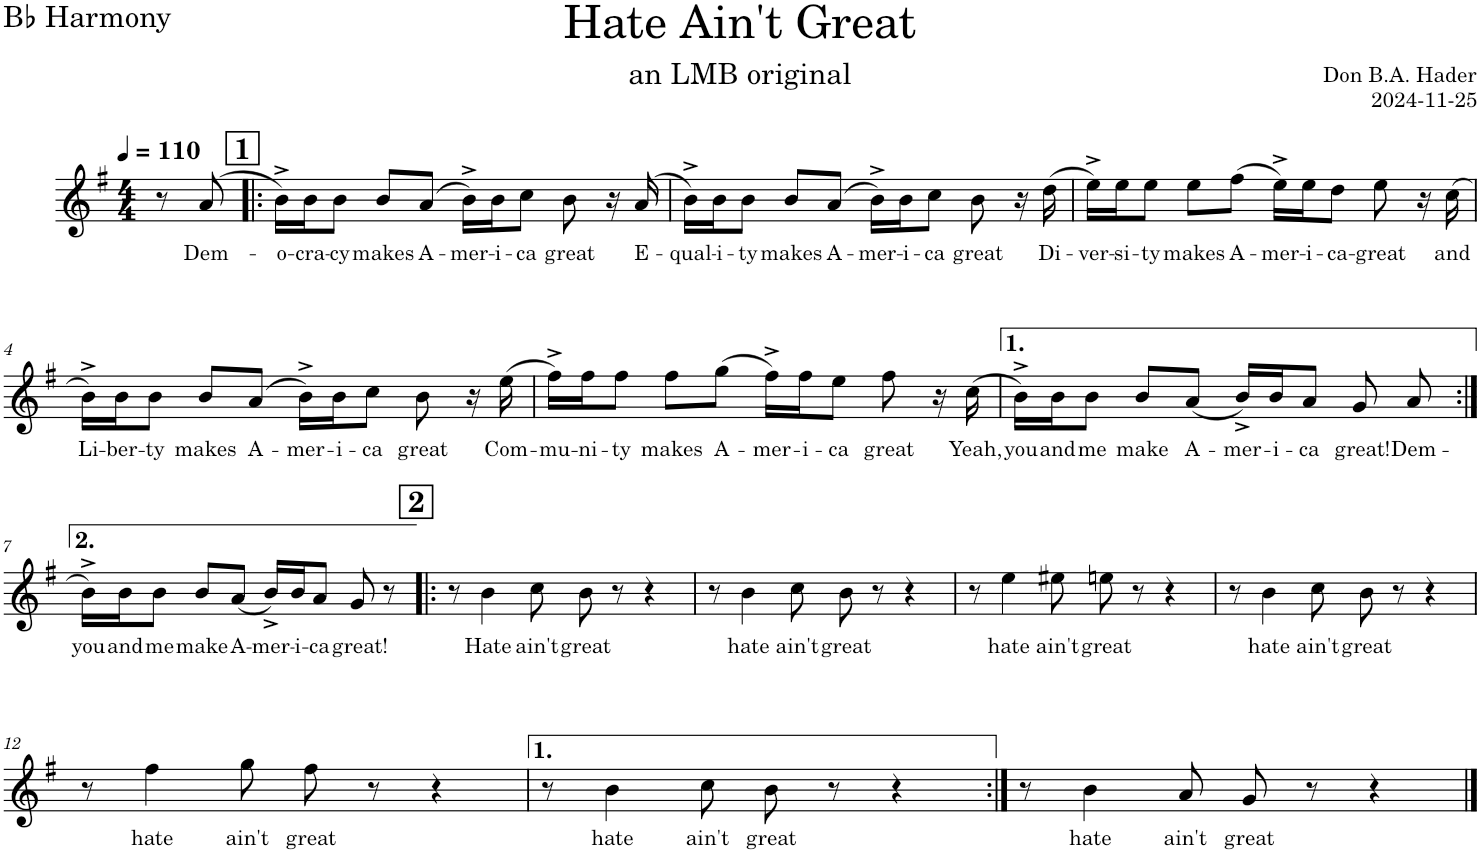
**kern	**text
*part1	*part1
*staff1	*staff1
*I"Tenor Saxophone 2	*
*I'T. Sax. 2	*
*clefG2	*
*Trd8c14	*
*k[f#]	*
*M4/4	*
*MM110	*
=	=
8r	.
!	!LO:LY:b
(8a/	Dem-
!!LO:REH:place=s1:a:B:cj:fs=14:t=1
=1!|:	=1!|:
!	!LO:LY:b
16b^\LL)	-o-
!	!LO:LY:b
16b\J	-cra-
!	!LO:LY:b
8b\J	-cy
!	!LO:LY:b
8b/L	makes
!	!LO:LY:b
(8a/J	A-
!	!LO:LY:b
16b^\LL)	-mer-
!	!LO:LY:b
16b\J	-i-
!	!LO:LY:b
8cc\J	-ca
!	!LO:LY:b
8b\	great
16r	.
!	!LO:LY:b
(16a/	E-
=2	=2
!	!LO:LY:b
16b^\LL)	-qual-
!	!LO:LY:b
16b\J	-i-
!	!LO:LY:b
8b\J	-ty
!	!LO:LY:b
8b/L	makes
!	!LO:LY:b
(8a/J	A-
!	!LO:LY:b
16b^\LL)	-mer-
!	!LO:LY:b
16b\J	-i-
!	!LO:LY:b
8cc\J	-ca
!	!LO:LY:b
8b\	great
16r	.
!	!LO:LY:b
(16dd\	Di-
=3	=3
!	!LO:LY:b
16ee^\LL)	-ver-
!	!LO:LY:b
16ee\J	-si-
!	!LO:LY:b
8ee\J	-ty
!	!LO:LY:b
8ee\L	makes
!	!LO:LY:b
(8ff#\J	A-
!	!LO:LY:b
16ee^\LL)	-mer-
!	!LO:LY:b
16ee\J	-i-
!	!LO:LY:b
8dd\J	-ca-
!	!LO:LY:b
8ee\	-great
16r	.
!	!LO:LY:b
(16cc\	and
!!LO:LB:g=z
=4	=4
!	!LO:LY:b
16b^\LL)	Li-
!	!LO:LY:b
16b\J	-ber-
!	!LO:LY:b
8b\J	-ty
!	!LO:LY:b
8b/L	makes
!	!LO:LY:b
(8a/J	A-
!	!LO:LY:b
16b^\LL)	-mer-
!	!LO:LY:b
16b\J	-i-
!	!LO:LY:b
8cc\J	-ca
!	!LO:LY:b
8b\	great
16r	.
!	!LO:LY:b
(16ee\	Com-
=5	=5
!	!LO:LY:b
16ff#^\LL)	-mu-
!	!LO:LY:b
16ff#\J	-ni-
!	!LO:LY:b
8ff#\J	-ty
!	!LO:LY:b
8ff#\L	makes
!	!LO:LY:b
(8gg\J	A-
!	!LO:LY:b
16ff#^\LL)	-mer-
!	!LO:LY:b
16ff#\J	-i-
!	!LO:LY:b
8ee\J	-ca
!	!LO:LY:b
8ff#\	great
16r	.
!	!LO:LY:b
(16cc\	Yeah,
=6	=6
!	!LO:LY:b
16b^\LL)	you
!	!LO:LY:b
16b\J	and
!	!LO:LY:b
8b\J	me
!	!LO:LY:b
8b/L	make
!	!LO:LY:b
(8a/J	A-
!	!LO:LY:b
16b^/LL)	-mer-
!	!LO:LY:b
16b/J	-i-
!	!LO:LY:b
8a/J	-ca
!	!LO:LY:b
8g/	great!
!	!LO:LY:b
(8a/	Dem-
!!LO:LB:g=z
=7:|!	=7:|!
!	!LO:LY:b
16b^\LL)	-you
!	!LO:LY:b
16b\J	and
!	!LO:LY:b
8b\J	me
!	!LO:LY:b
8b/L	make
!	!LO:LY:b
(8a/J	A-
!	!LO:LY:b
16b^/LL)	-mer-
!	!LO:LY:b
16b/J	-i-
!	!LO:LY:b
8a/J	-ca
!	!LO:LY:b
8g/	great!
8r	.
!!LO:REH:place=s1:a:B:cj:fs=14:t=2
=8!|:	=8!|:
8r	.
!	!LO:LY:b
4b\	Hate
!	!LO:LY:b
8cc\	ain't
!	!LO:LY:b
8b\	great
8r	.
4r	.
=9	=9
8r	.
!	!LO:LY:b
4b\	hate
!	!LO:LY:b
8cc\	ain't
!	!LO:LY:b
8b\	great
8r	.
4r	.
=10	=10
8r	.
!	!LO:LY:b
4ee\	hate
!	!LO:LY:b
8ee#X\	ain't
!	!LO:LY:b
8een\	great
8r	.
4r	.
=11	=11
8r	.
!	!LO:LY:b
4b\	hate
!	!LO:LY:b
8cc\	ain't
!	!LO:LY:b
8b\	great
8r	.
4r	.
!!LO:LB:g=z
=12	=12
8r	.
!	!LO:LY:b
4ff#\	hate
!	!LO:LY:b
8gg\	ain't
!	!LO:LY:b
8ff#\	great
8r	.
4r	.
=13	=13
8r	.
!	!LO:LY:b
4b\	hate
!	!LO:LY:b
8cc\	ain't
!	!LO:LY:b
8b\	great
8r	.
4r	.
=14:|!	=14:|!
8r	.
!	!LO:LY:b
4b\	hate
!	!LO:LY:b
8a/	ain't
!	!LO:LY:b
8g/	great
8r	.
4r	.
==	==
*-	*-
